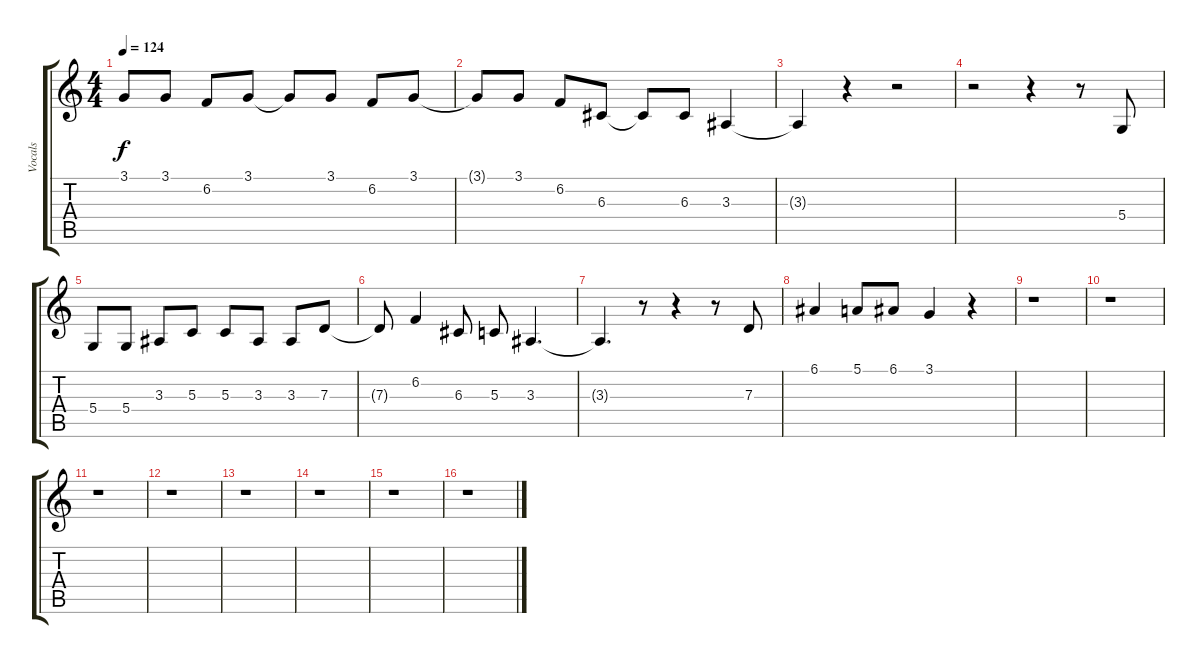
\track ("Vocals" "Vocals") {instrument sopranosax}
\staff {score tabs}
\tuning (E4 B3 G3 D3 A2 E2) {hide}
\ts (4 4)
\tempo 124
\clef g2
\ks c
3.1{t}.8{dy f} 3.1.8 6.2.8 3.1.8 3.1{t}.8 3.1.8 6.2.8 3.1.8 |
3.1{t}.8 3.1.8 6.2.8 6.3.8 6.3{t}.8 6.3.8 3.3.4 |
3.3{t}.4 r.4 r.2 |
r.2 r.4 r.8 5.4.8 |
5.4.8 5.4.8 3.3.8 5.3.8 5.3.8 3.3.8 3.3.8 7.3.8 |
7.3{t}.8 6.2.4 6.3.8 5.3.8 3.3.4{d} |
3.3{t}.4{d} r.8 r.4 r.8 7.3.8 |
6.1.4 5.1.8 6.1.8 3.1.4 r.4 |
r.1 |
r.1 |
r.1 |
r.1 |
r.1 |
r.1 |
r.1 |
r.1
